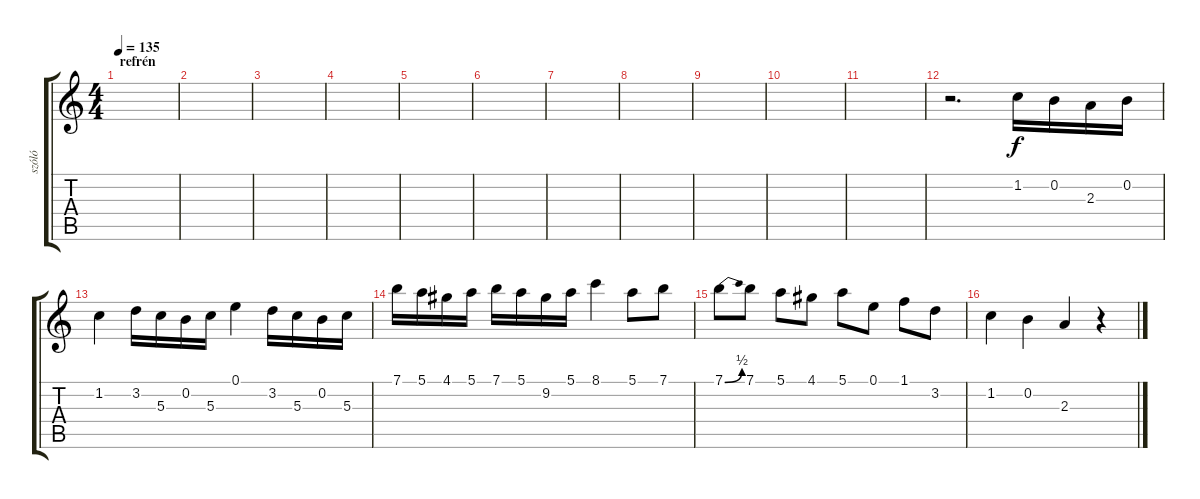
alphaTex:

\track ("szóló" "szóló") {instrument distortionguitar}
\staff {score tabs}
\tuning (E4 B3 G3 D3 A2 E2) {hide}
\ts (4 4)
\section ("" "refrén")
\tempo 135
\clef g2
\ks c
|
|
|
|
|
|
|
|
|
|
|
r.2{d} 1.2.16 0.2.16 2.3.16 0.2.16 |
1.2.4 3.2.16 5.3.16 0.2.16 5.3.16 0.1.4 3.2.16 5.3.16 0.2.16 5.3.16 |
7.1.16 5.1.16 4.1.16 5.1.16 7.1.16 5.1.16 9.2.16 5.1.16 8.1.4 5.1.8 7.1.8 |
7.1{be (bend 0 0 60 2)}.8 7.1.8 5.1.8 4.1.8 5.1.8 0.1.8 1.1.8 3.2.8 |
1.2.4 0.2.4 2.3.4 r.4
